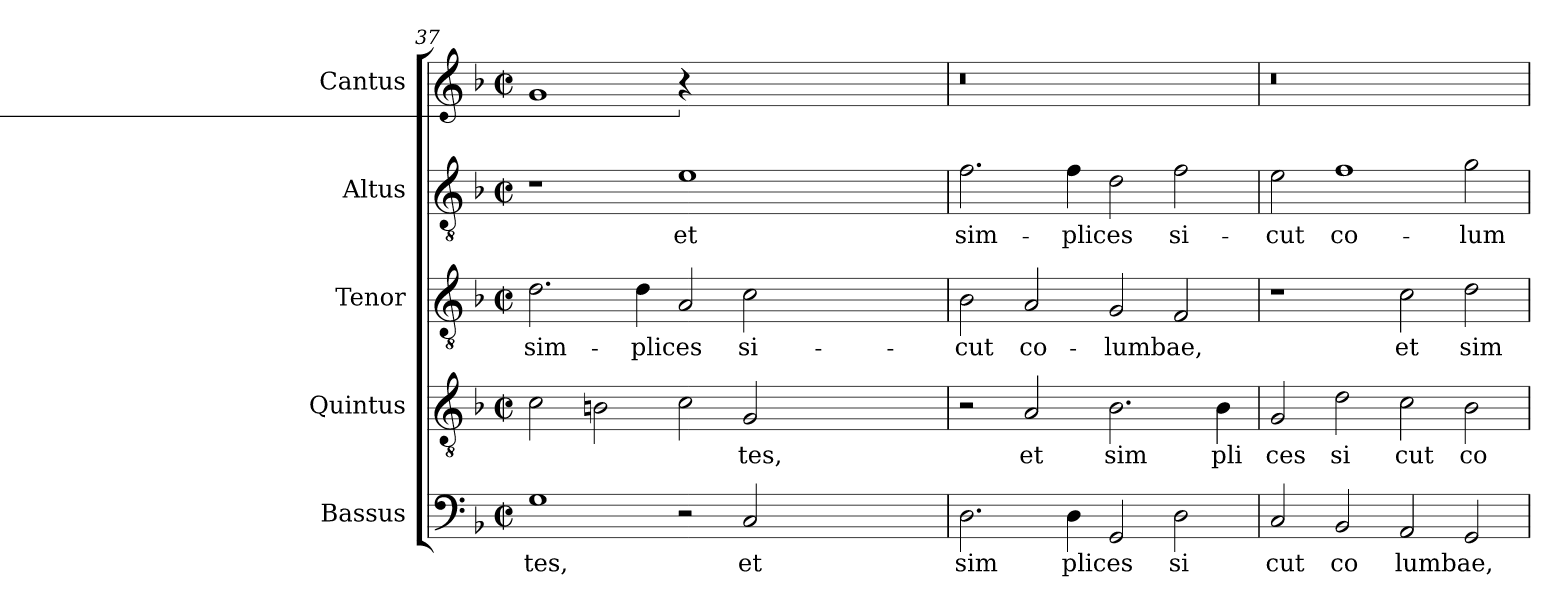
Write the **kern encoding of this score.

**kern	**text	**kern	**text	**kern	**text	**kern	**text	**kern
*part5	*part5	*part4	*part4	*part3	*part3	*part2	*part2	*part1
*staff5	*staff5	*staff4	*staff4	*staff3	*staff3	*staff2	*staff2	*staff1
*I"Bassus	*	*I"Quintus	*	*I"Tenor	*	*I"Altus	*	*I"Cantus
*clefF4	*	*clefGv2	*	*clefGv2	*	*clefGv2	*	*clefG2
*k[b-]	*	*k[b-]	*	*k[b-]	*	*k[b-]	*	*k[b-]
*F:	*	*F:	*	*F:	*	*F:	*	*F:
*M2/2	*	*M2/2	*	*M2/2	*	*M2/2	*	*M2/2
*met(c|)	*	*met(c|)	*	*met(c|)	*	*met(c|)	*	*met(c|)
=37	=37	=37	=37	=37	=37	=37	=37	=37
!	!LO:LY:b:cj	!	!	!	!LO:LY:b:cj	!	!	!
1G	tes,	2c\	.	2.d\	sim-	1r	.	1g
.	.	2Bn\	.	.	.	.	.	.
!	!	!	!	!	!LO:LY:b	!	!	!
.	.	.	.	4d\	-plices	.	.	.
!	!	!	!	!	!	!	!LO:LY:b:cj	!LO:N:vis=1
2r	.	2c\	.	2A/	.	1e	et	4%9r
!	!LO:LY:b:cj	!	!LO:LY:b:cj	!	!LO:LY:b:cj	!	!	!
2C/	et	2G/	tes,	2c\	si-	.	.	.
1ryy	.	1ryy	.	1ryy	.	1ryy	.	.
4ryy	.	4ryy	.	4ryy	.	4ryy	.	.
=38	=38	=38	=38	=38	=38	=38	=38	=38
!	!LO:LY:b:cj	!	!	!	!LO:LY:b:cj	!	!LO:LY:b:cj	!
2.D\	sim	2r	.	2B-\	-cut	2.f\	sim-	0r
!	!	!	!LO:LY:b:cj	!	!LO:LY:b:cj	!	!	!
.	.	2A/	et	2A/	co-	.	.	.
!	!LO:LY:b	!	!	!	!	!	!LO:LY:b	!
4D\	plices	.	.	.	.	4f\	-plices	.
!	!	!	!LO:LY:b:cj	!	!LO:LY:b:cj	!	!	!
2GG/	.	2.B-\	sim	2G/	-lumbae,	2d\	.	.
!	!LO:LY:b:cj	!	!	!	!	!	!LO:LY:b:cj	!
2D\	si	.	.	2F/	.	2f\	si-	.
!	!	!	!LO:LY:b:cj	!	!	!	!	!
.	.	4B-\	pli	.	.	.	.	.
=39	=39	=39	=39	=39	=39	=39	=39	=39
!	!LO:LY:b:cj	!	!LO:LY:b:cj	!	!	!	!LO:LY:b:cj	!
2C/	cut	2G/	ces	1r	.	2e\	-cut	0r
!	!LO:LY:b:cj	!	!LO:LY:b:cj	!	!	!	!LO:LY:b:cj	!
2BB-/	co	2d\	si	.	.	1f	co-	.
!	!LO:LY:b:cj	!	!LO:LY:b:cj	!	!LO:LY:b:cj	!	!	!
2AA/	lumbae,	2c\	cut	2c\	et	.	.	.
!	!	!	!LO:LY:b:cj	!	!LO:LY:b	!	!LO:LY:b	!
2GG/	.	2B-\	co	2d\	sim-	2g\	-lum-	.
=	=	=	=	=	=	=	=	=
*-	*-	*-	*-	*-	*-	*-	*-	*-
